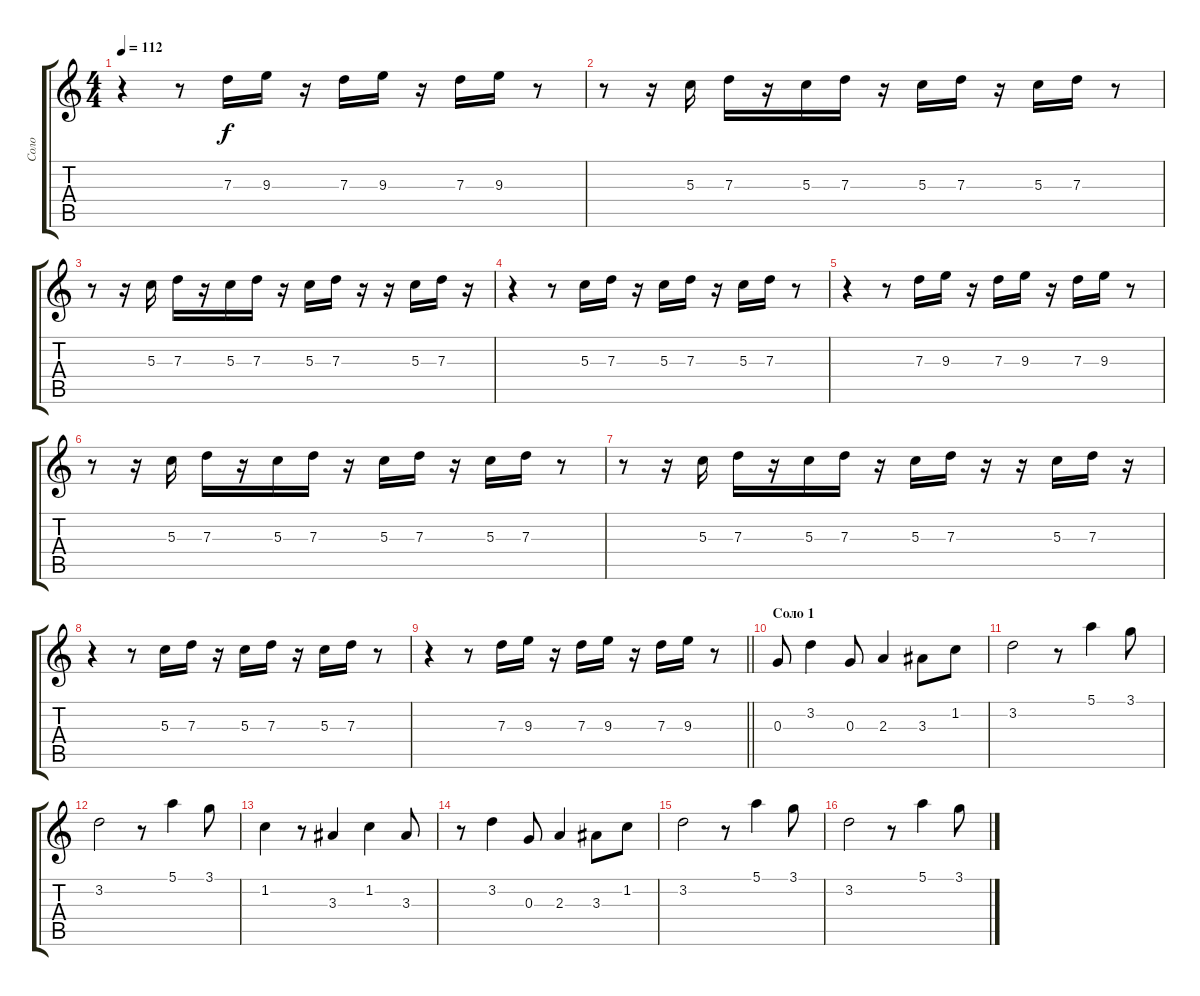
\track ("Соло" "Соло") {instrument electricguitarjazz}
\staff {score tabs}
\tuning (E4 B3 G3 D3 A2 E2) {hide}
\ts (4 4)
\tempo 112
\clef g2
\ks c
r.4{dy f} r.8 7.3.16 9.3.16 r.16 7.3.16 9.3.16 r.16 7.3.16 9.3.16 r.8 |
r.8 r.16 5.3.16 7.3.16 r.16 5.3.16 7.3.16 r.16 5.3.16 7.3.16 r.16 5.3.16 7.3.16 r.8 |
r.8 r.16 5.3.16 7.3.16 r.16 5.3.16 7.3.16 r.16 5.3.16 7.3.16 r.16 r.16 5.3.16 7.3.16 r.16 |
r.4 r.8 5.3.16 7.3.16 r.16 5.3.16 7.3.16 r.16 5.3.16 7.3.16 r.8 |
r.4 r.8 7.3.16 9.3.16 r.16 7.3.16 9.3.16 r.16 7.3.16 9.3.16 r.8 |
r.8 r.16 5.3.16 7.3.16 r.16 5.3.16 7.3.16 r.16 5.3.16 7.3.16 r.16 5.3.16 7.3.16 r.8 |
r.8 r.16 5.3.16 7.3.16 r.16 5.3.16 7.3.16 r.16 5.3.16 7.3.16 r.16 r.16 5.3.16 7.3.16 r.16 |
r.4 r.8 5.3.16 7.3.16 r.16 5.3.16 7.3.16 r.16 5.3.16 7.3.16 r.8 |
\barLineRight lightlight
r.4 r.8 7.3.16 9.3.16 r.16 7.3.16 9.3.16 r.16 7.3.16 9.3.16 r.8 |
\section ("" "Соло 1")
0.3.8 3.2.4 0.3.8 2.3.4 3.3.8 1.2.8 |
3.2.2 r.8 5.1.4 3.1.8 |
3.2.2 r.8 5.1.4 3.1.8 |
1.2.4 r.8 3.3.4 1.2.4 3.3.8 |
r.8 3.2.4 0.3.8 2.3.4 3.3.8 1.2.8 |
3.2.2 r.8 5.1.4 3.1.8 |
3.2.2 r.8 5.1.4 3.1.8
